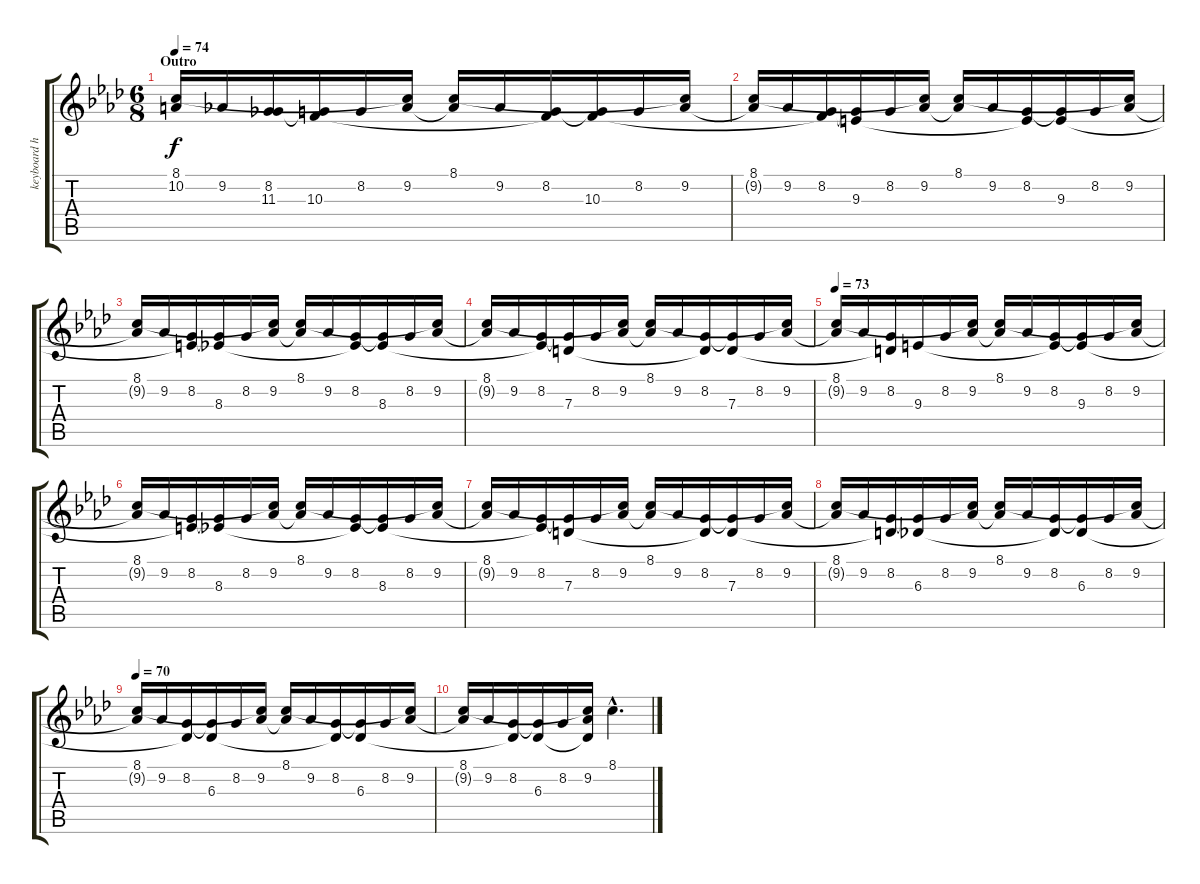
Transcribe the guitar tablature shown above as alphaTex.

\track ("keyboard high" "keyboard h") {instrument brightacousticpiano}
\staff {score tabs}
\tuning (E4 B3 G3 D3 A2 E2) {hide}
\ts (6 8)
\section ("" "Outro")
\tempo 74
\clef g2
\ks ab
(8.1 10.2{t}).16{dy f volume 11} 9.2.16 (8.2 11.3{t}).16 (8.2{t} 10.3).16 8.2.16 (8.1{t} 9.2).16 (8.1 9.2{t}).16 9.2.16 (8.2 10.3{t}).16 (8.2{t} 10.3).16 8.2.16 (8.1{t} 9.2).16 |
(8.1 9.2{t}).16 9.2.16 (8.2 10.3{t}).16 (8.2{t} 9.3).16 8.2.16 (8.1{t} 9.2).16 (8.1 9.2{t}).16 9.2.16 (8.2 9.3{t}).16 (8.2{t} 9.3).16 8.2.16 (8.1{t} 9.2).16 |
(8.1 9.2{t}).16 9.2.16 (8.2 9.3{t}).16 (8.2{t} 8.3).16 8.2.16 (8.1{t} 9.2).16 (8.1 9.2{t}).16 9.2.16 (8.2 8.3{t}).16 (8.2{t} 8.3).16 8.2.16 (8.1{t} 9.2).16 |
(8.1 9.2{t}).16 9.2.16 (8.2 8.3{t}).16 (8.2{t} 7.3).16 8.2.16 (8.1{t} 9.2).16 (8.1 9.2{t}).16 9.2.16 (8.2 7.3{t}).16 (8.2{t} 7.3).16 8.2.16 (8.1{t} 9.2).16 |
\tempo 73
(8.1 9.2{t}).16 9.2.16 (8.2 7.3{t}).16 9.3.16 8.2.16 (8.1{t} 9.2).16 (8.1 9.2{t}).16 9.2.16 (8.2 9.3{t}).16 (8.2{t} 9.3).16 8.2.16 (8.1{t} 9.2).16 |
(8.1 9.2{t}).16 9.2.16 (8.2 9.3{t}).16 (8.2{t} 8.3).16 8.2.16 (8.1{t} 9.2).16 (8.1 9.2{t}).16 9.2.16 (8.2 8.3{t}).16 (8.2{t} 8.3).16 8.2.16 (8.1{t} 9.2).16 |
(8.1 9.2{t}).16 9.2.16 (8.2 8.3{t}).16 (8.2{t} 7.3).16 8.2.16 (8.1{t} 9.2).16 (8.1 9.2{t}).16 9.2.16 (8.2 7.3{t}).16 (8.2{t} 7.3).16 8.2.16 (8.1{t} 9.2).16 |
(8.1 9.2{t}).16 9.2.16 (8.2 7.3{t}).16 (8.2{t} 6.3).16 8.2.16 (8.1{t} 9.2).16 (8.1 9.2{t}).16 9.2.16 (8.2 6.3{t}).16 (8.2{t} 6.3).16 8.2.16 (8.1{t} 9.2).16 |
\tempo 70
(8.1 9.2{t}).16 9.2.16 (8.2 6.3{t}).16 (8.2{t} 6.3).16 8.2.16 (8.1{t} 9.2).16 (8.1 9.2{t}).16 9.2.16 (8.2 6.3{t}).16 (8.2{t} 6.3).16 8.2.16 (8.1{t} 9.2).16 |
(8.1 9.2{t}).16 9.2.16 (8.2 6.3{t}).16 (8.2{t} 6.3).16 8.2.16 (8.1{t} 9.2 6.3{t}).16 8.1{hac}.4{d}
